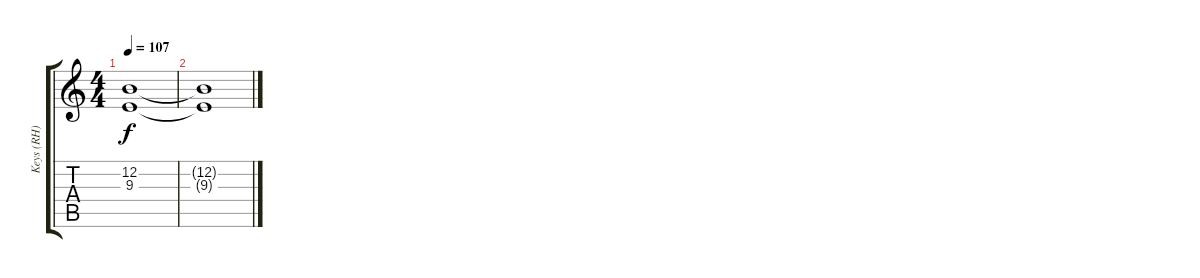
\track ("Keys (RH)" "Keys (RH)") {instrument drawbarorgan}
\staff {score tabs}
\tuning (E4 B3 G3 D3 A2 E2) {hide}
\ts (4 4)
\tempo 107
\clef g2
\ks c
(12.2 9.3).1{dy f} |
(12.2{t} 9.3{t}).1
